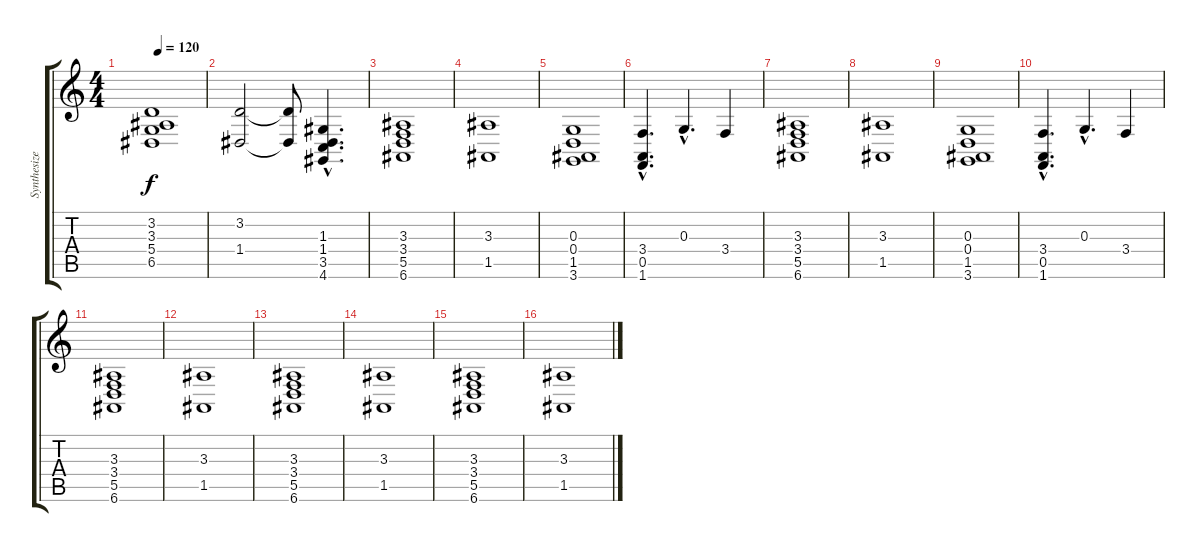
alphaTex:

\track ("Synthesizer" "Synthesize") {instrument pad8sweep}
\staff {score tabs}
\tuning (E4 B3 G3 D3 A2 E2) {hide}
\ts (4 4)
\tempo 120
\clef g2
\ks c
(3.2 3.3 5.4 6.5).1{dy f} |
(3.2 1.4).2 (3.2{t} 1.4{t}).8 (1.3{hac} 1.4{hac} 3.5{hac} 4.6{hac}).4{d} |
(3.3 3.4 5.5 6.6).1 |
(3.3 1.5).1 |
(0.3 0.4 1.5 3.6).1 |
(3.4{hac} 0.5 1.6).4{d} 0.3{hac}.4{d} 3.4.4 |
(3.3 3.4 5.5 6.6).1 |
(3.3 1.5).1 |
(0.3 0.4 1.5 3.6).1 |
(3.4{hac} 0.5 1.6).4{d} 0.3{hac}.4{d} 3.4.4 |
(3.3 3.4 5.5 6.6).1 |
(3.3 1.5).1 |
(3.3 3.4 5.5 6.6).1 |
(3.3 1.5).1 |
(3.3 3.4 5.5 6.6).1 |
(3.3 1.5).1
